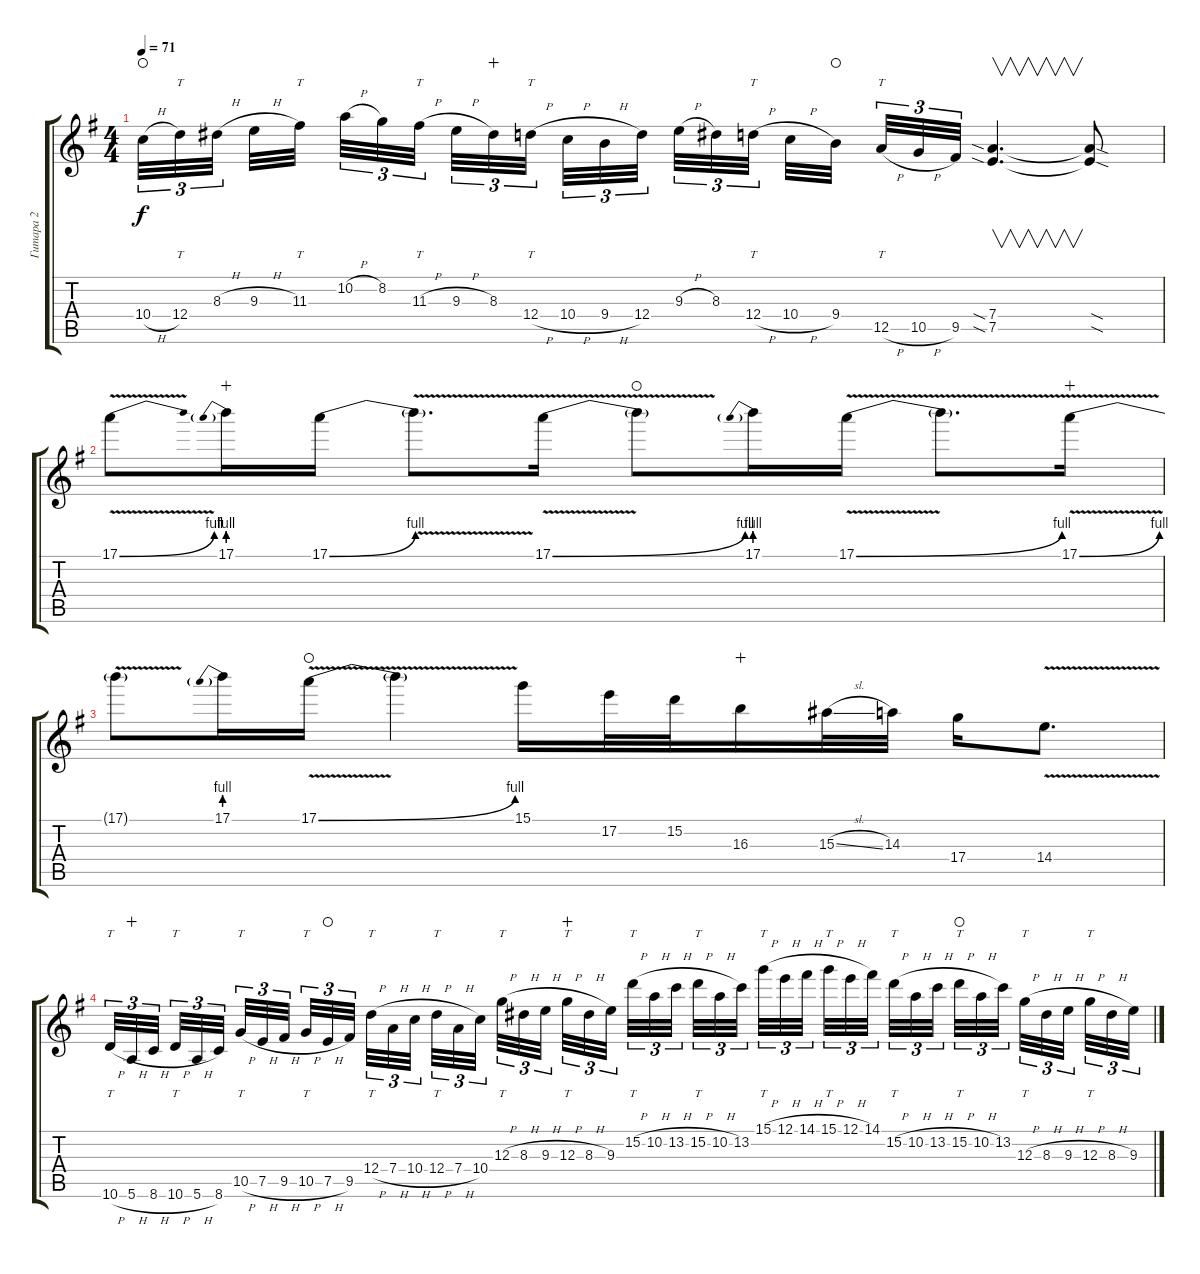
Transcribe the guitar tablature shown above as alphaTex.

\track ("Гитара 2" "Гитара 2") {instrument distortionguitar}
\staff {score tabs}
\tuning (E4 B3 G3 D3 A2 E2) {hide}
\ts (4 4)
\tempo 71
\clef g2
\ks eminor
10.4{h}.32{tu (3 2) dy f waho} 12.4.32{tt tu (3 2)} 8.3{h}.32{tu (3 2) beam splitsecondary} 9.3{h}.32 11.3.32{tt beam splitsecondary} 10.2{h}.32{tu (3 2)} 8.2.32{tu (3 2)} 11.3{h}.32{tt tu (3 2) beam splitsecondary} 9.3{h}.32{tu (3 2)} 8.3.32{tu (3 2) wahc} 12.4{h}.32{tt tu (3 2)} 10.4{h}.32{tu (3 2)} 9.4{h}.32{tu (3 2)} 12.4.32{tu (3 2) beam splitsecondary} 9.3{h}.32{tu (3 2)} 8.3.32{tu (3 2)} 12.4{h}.32{tt tu (3 2) beam splitsecondary} 10.4{h}.32 9.4.32{waho beam splitsecondary} 12.5{h}.32{tt tu (3 2)} 10.5{h}.32{tu (3 2)} 9.5.32{tu (3 2)} (7.4{sia} 7.5{sia}).4{v d} (7.4{sod t} 7.5{sod t}).8 |
17.1{be (bend 0 0 60 4) v}.8 17.1{be (prebend 0 4 60 4)}.16{wahc} 17.1{be (bend 0 0 60 4)}.16 17.1{v t}.8{d} 17.1{be (bend 0 0 60 4) v}.16 17.1{t}.8{waho} 17.1{be (prebend 0 4 60 4)}.16 17.1{be (bend 0 0 60 4) v}.16 17.1{t}.8{d} 17.1{be (bend 0 0 60 4) v}.16{wahc} |
17.1{t}.8 17.1{be (prebend 0 4 60 4)}.16 17.1{be (bend 0 0 60 4) v}.16{waho} 17.1{t}.4 15.1.16 17.2.32 15.2.32 16.3.16{wahc} 15.3{sl}.32 14.3.32 17.4.16 14.4{v}.8{d} |
10.6{h}.32{tt tu (3 2)} 5.6{h}.32{tu (3 2) wahc} 8.6{h}.32{tu (3 2) beam splitsecondary} 10.6{h}.32{tt tu (3 2)} 5.6{h}.32{tu (3 2)} 8.6.32{tu (3 2) beam splitsecondary} 10.5{h}.32{tt tu (3 2)} 7.5{h}.32{tu (3 2)} 9.5{h}.32{tu (3 2) beam splitsecondary} 10.5{h}.32{tt tu (3 2)} 7.5{h}.32{tu (3 2) waho} 9.5.32{tu (3 2)} 12.4{h}.32{tt tu (3 2)} 7.4{h}.32{tu (3 2)} 10.4{h}.32{tu (3 2) beam splitsecondary} 12.4{h}.32{tt tu (3 2)} 7.4{h}.32{tu (3 2)} 10.4.32{tu (3 2) beam splitsecondary} 12.3{h}.32{tt tu (3 2)} 8.3{h}.32{tu (3 2)} 9.3{h}.32{tu (3 2) beam splitsecondary} 12.3{h}.32{tt tu (3 2) wahc} 8.3{h}.32{tu (3 2)} 9.3.32{tu (3 2)} 15.2{h}.32{tt tu (3 2)} 10.2{h}.32{tu (3 2)} 13.2{h}.32{tu (3 2) beam splitsecondary} 15.2{h}.32{tt tu (3 2)} 10.2{h}.32{tu (3 2)} 13.2.32{tu (3 2) beam splitsecondary} 15.1{h}.32{tt tu (3 2)} 12.1{h}.32{tu (3 2)} 14.1{h}.32{tu (3 2) beam splitsecondary} 15.1{h}.32{tt tu (3 2)} 12.1{h}.32{tu (3 2)} 14.1.32{tu (3 2)} 15.2{h}.32{tt tu (3 2)} 10.2{h}.32{tu (3 2)} 13.2{h}.32{tu (3 2) beam splitsecondary} 15.2{h}.32{tt tu (3 2) waho} 10.2{h}.32{tu (3 2)} 13.2.32{tu (3 2) beam splitsecondary} 12.3{h}.32{tt tu (3 2)} 8.3{h}.32{tu (3 2)} 9.3{h}.32{tu (3 2) beam splitsecondary} 12.3{h}.32{tt tu (3 2)} 8.3{h}.32{tu (3 2)} 9.3.32{tu (3 2)}
